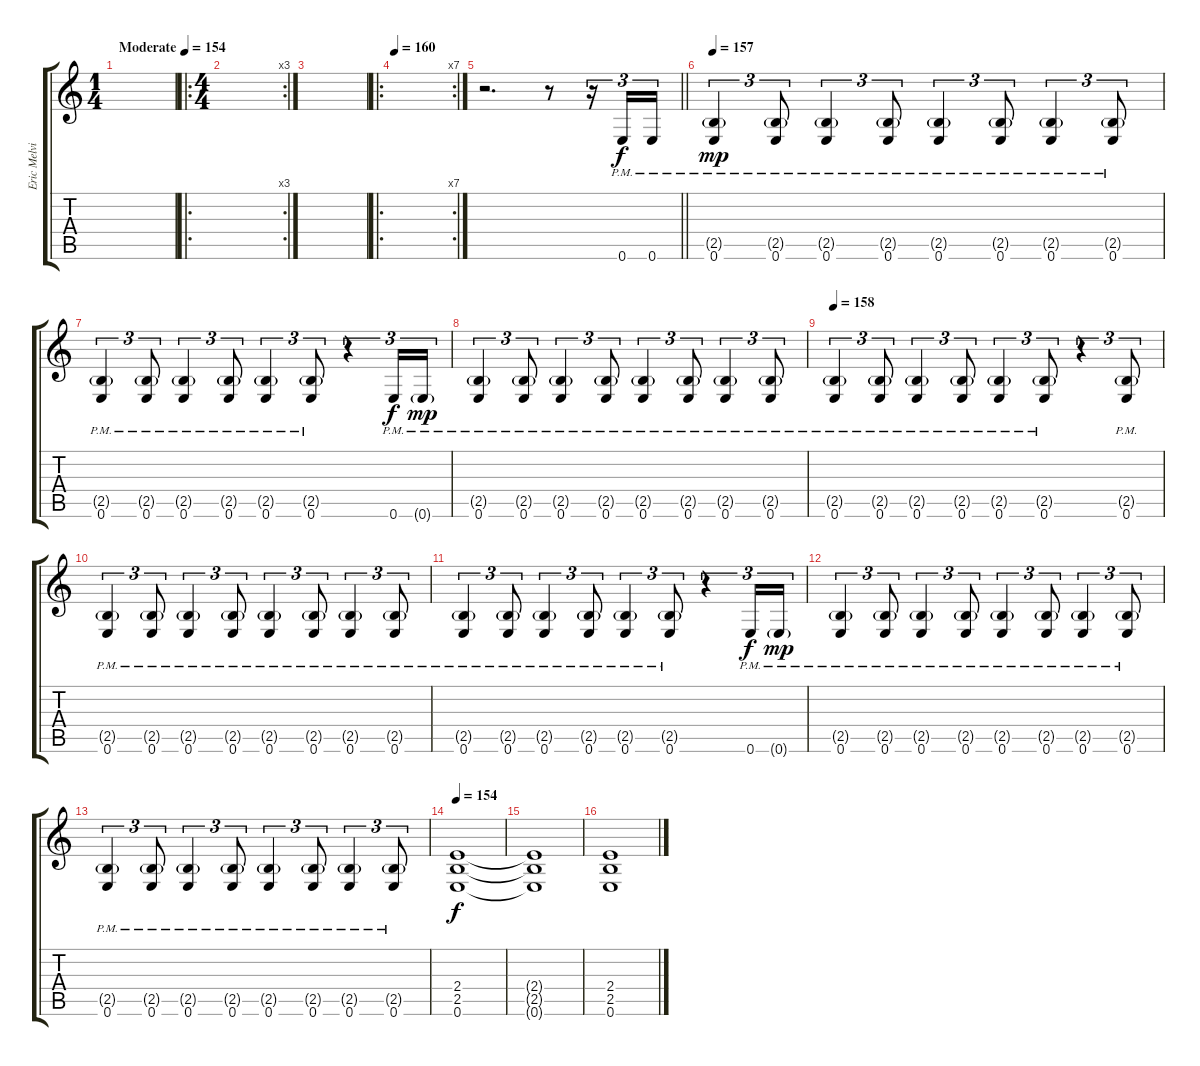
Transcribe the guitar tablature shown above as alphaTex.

\track ("Eric Melvin" "Eric Melvi") {instrument distortionguitar}
\staff {score tabs}
\tuning (E4 B3 G3 D3 A2 E2) {hide}
\ts (1 4)
\tempo (154 "Moderate")
\clef g2
\ks c
|
\ro
\rc 3
\ts (4 4)
|
|
\ro
\rc 7
\tempo 160
|
\barLineRight lightlight
r.2{d} r.8 r.16{tu (3 2)} 0.6{pm}.16{tu (3 2)} 0.6{pm}.16{tu (3 2)} |
\section ("" "")
\tempo 157
(2.5{g pm} 0.6{pm}).4{tu (3 2) dy mp} (2.5{g pm} 0.6{pm}).8{tu (3 2)} (2.5{g pm} 0.6{pm}).4{tu (3 2)} (2.5{g pm} 0.6{pm}).8{tu (3 2)} (2.5{g pm} 0.6{pm}).4{tu (3 2)} (2.5{g pm} 0.6{pm}).8{tu (3 2)} (2.5{g pm} 0.6{pm}).4{tu (3 2)} (2.5{g pm} 0.6{pm}).8{tu (3 2)} |
(2.5{g pm} 0.6{pm}).4{tu (3 2)} (2.5{g pm} 0.6{pm}).8{tu (3 2)} (2.5{g pm} 0.6{pm}).4{tu (3 2)} (2.5{g pm} 0.6{pm}).8{tu (3 2)} (2.5{g pm} 0.6{pm}).4{tu (3 2)} (2.5{g pm} 0.6{pm}).8{tu (3 2)} r.4{tu (3 2)} 0.6{pm}.16{tu (3 2) dy f} 0.6{g pm}.16{tu (3 2) dy mp} |
(2.5{g pm} 0.6{pm}).4{tu (3 2)} (2.5{g pm} 0.6{pm}).8{tu (3 2)} (2.5{g pm} 0.6{pm}).4{tu (3 2)} (2.5{g pm} 0.6{pm}).8{tu (3 2)} (2.5{g pm} 0.6{pm}).4{tu (3 2)} (2.5{g pm} 0.6{pm}).8{tu (3 2)} (2.5{g pm} 0.6{pm}).4{tu (3 2)} (2.5{g pm} 0.6{pm}).8{tu (3 2)} |
\tempo 158
(2.5{g pm} 0.6{pm}).4{tu (3 2)} (2.5{g pm} 0.6{pm}).8{tu (3 2)} (2.5{g pm} 0.6{pm}).4{tu (3 2)} (2.5{g pm} 0.6{pm}).8{tu (3 2)} (2.5{g pm} 0.6{pm}).4{tu (3 2)} (2.5{g pm} 0.6{pm}).8{tu (3 2)} r.4{tu (3 2)} (2.5{g pm} 0.6{pm}).8{tu (3 2)} |
(2.5{g pm} 0.6{pm}).4{tu (3 2)} (2.5{g pm} 0.6{pm}).8{tu (3 2)} (2.5{g pm} 0.6{pm}).4{tu (3 2)} (2.5{g pm} 0.6{pm}).8{tu (3 2)} (2.5{g pm} 0.6{pm}).4{tu (3 2)} (2.5{g pm} 0.6{pm}).8{tu (3 2)} (2.5{g pm} 0.6{pm}).4{tu (3 2)} (2.5{g pm} 0.6{pm}).8{tu (3 2)} |
(2.5{g pm} 0.6{pm}).4{tu (3 2)} (2.5{g pm} 0.6{pm}).8{tu (3 2)} (2.5{g pm} 0.6{pm}).4{tu (3 2)} (2.5{g pm} 0.6{pm}).8{tu (3 2)} (2.5{g pm} 0.6{pm}).4{tu (3 2)} (2.5{g pm} 0.6{pm}).8{tu (3 2)} r.4{tu (3 2)} 0.6{pm}.16{tu (3 2) dy f} 0.6{g pm}.16{tu (3 2) dy mp} |
(2.5{g pm} 0.6{pm}).4{tu (3 2)} (2.5{g pm} 0.6{pm}).8{tu (3 2)} (2.5{g pm} 0.6{pm}).4{tu (3 2)} (2.5{g pm} 0.6{pm}).8{tu (3 2)} (2.5{g pm} 0.6{pm}).4{tu (3 2)} (2.5{g pm} 0.6{pm}).8{tu (3 2)} (2.5{g pm} 0.6{pm}).4{tu (3 2)} (2.5{g pm} 0.6{pm}).8{tu (3 2)} |
(2.5{g pm} 0.6{pm}).4{tu (3 2)} (2.5{g pm} 0.6{pm}).8{tu (3 2)} (2.5{g pm} 0.6{pm}).4{tu (3 2)} (2.5{g pm} 0.6{pm}).8{tu (3 2)} (2.5{g pm} 0.6{pm}).4{tu (3 2)} (2.5{g pm} 0.6{pm}).8{tu (3 2)} (2.5{g pm} 0.6{pm}).4{tu (3 2)} (2.5{g pm} 0.6{pm}).8{tu (3 2)} |
\tempo 154
(2.4 2.5 0.6).1{dy f} |
(2.4{t} 2.5{t} 0.6{t}).1 |
(2.4 2.5 0.6).1
